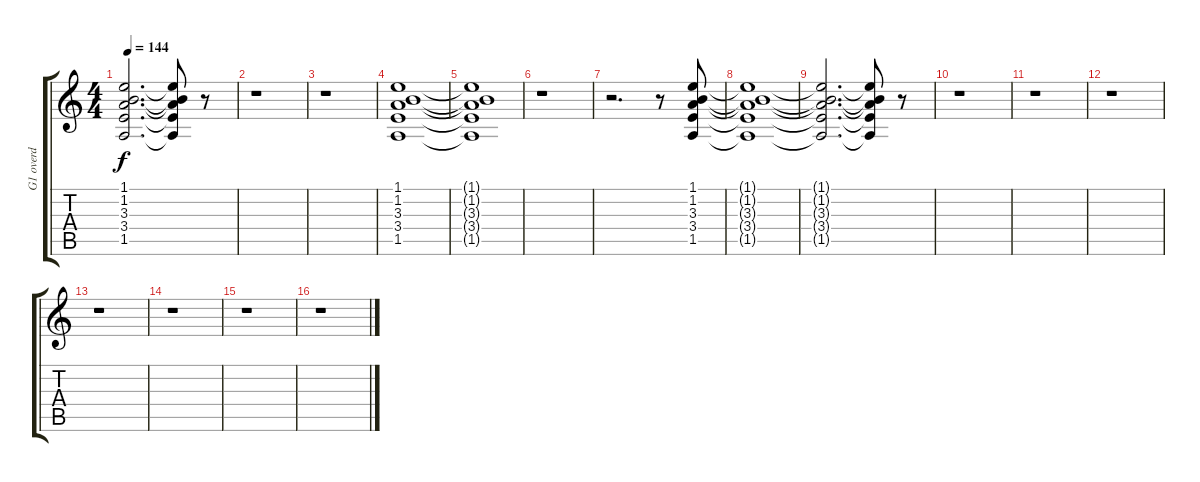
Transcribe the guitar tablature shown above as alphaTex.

\track ("G1 overd" "G1 overd") {instrument overdrivenguitar}
\staff {score tabs}
\tuning (Eb4 Bb3 Gb3 Db3 Ab2 Eb2) {hide}
\ts (4 4)
\tempo 144
\clef g2
\ks c
(1.1{t} 1.2{t} 3.3{t} 3.4{t} 1.5{t}).2{d dy f} (1.1{t} 1.2{t} 3.3{t} 3.4{t} 1.5{t}).8 r.8 |
r.1 |
r.1 |
(1.1 1.2 3.3 3.4 1.5).1 |
(1.1{t} 1.2{t} 3.3{t} 3.4{t} 1.5{t}).1 |
r.1 |
r.2{d} r.8 (1.1 1.2 3.3 3.4 1.5).8 |
(1.1{t} 1.2{t} 3.3{t} 3.4{t} 1.5{t}).1 |
(1.1{t} 1.2{t} 3.3{t} 3.4{t} 1.5{t}).2{d} (1.1{t} 1.2{t} 3.3{t} 3.4{t} 1.5{t}).8 r.8 |
r.1 |
r.1 |
r.1 |
r.1 |
r.1 |
r.1 |
r.1
